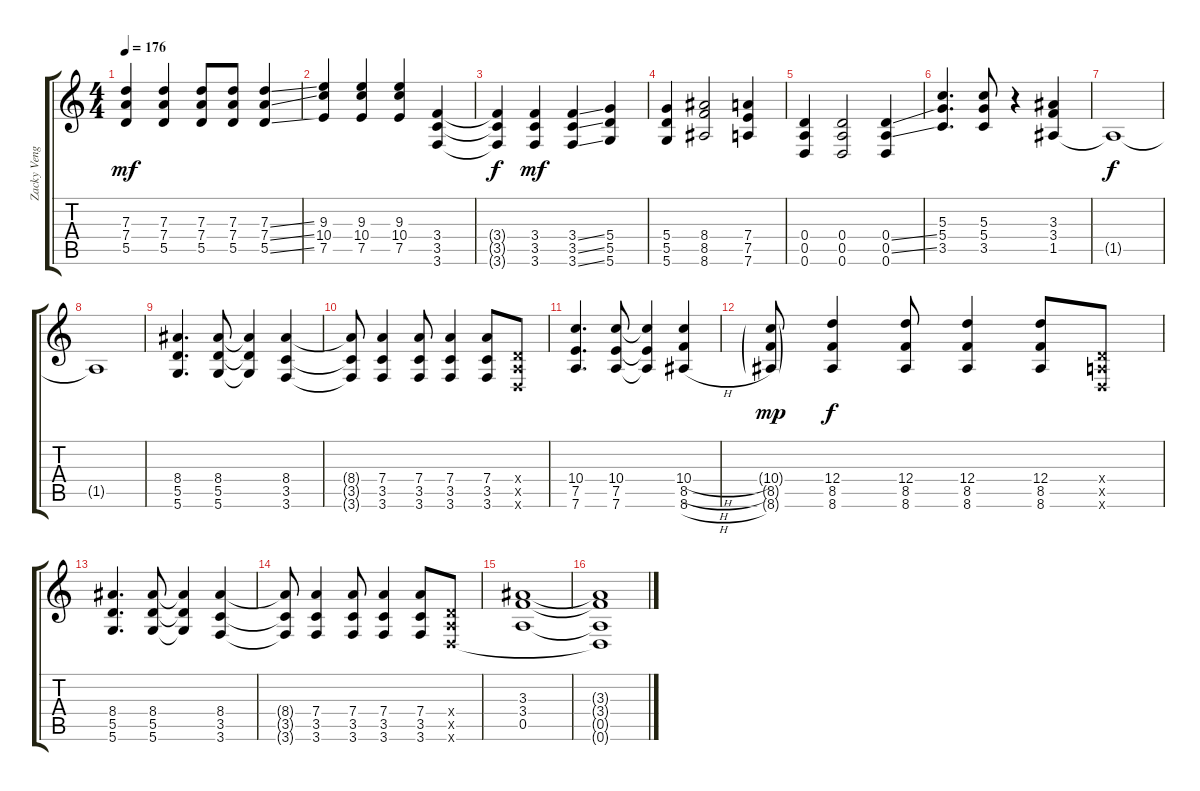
\track ("Zacky Vengeance" "Zacky Veng") {instrument distortionguitar}
\staff {score tabs}
\tuning (E4 B3 G3 D3 A2 D2) {hide}
\ts (4 4)
\tempo 176
\clef g2
\ks c
(7.3 7.4 5.5).4{dy mf} (7.3 7.4 5.5).4 (7.3 7.4 5.5).8 (7.3 7.4 5.5).8 (7.3{ss} 7.4{ss} 5.5{ss}).4 |
(9.3 10.4 7.5).4 (9.3 10.4 7.5).4 (9.3 10.4 7.5).4 (3.4 3.5 3.6).4 |
(3.4{t} 3.5{t} 3.6{t}).4{dy f} (3.4 3.5 3.6).4{dy mf} (3.4{ss} 3.5{ss} 3.6{ss}).4 (5.4 5.5 5.6).4 |
(5.4 5.5 5.6).4 (8.4 8.5 8.6).2 (7.4 7.5 7.6).4 |
(0.4 0.5 0.6).4 (0.4 0.5 0.6).2 (0.4{ss} 0.5{ss} 0.6).4 |
(5.3 5.4 3.5).4{d} (5.3 5.4 3.5).8 r.4 (3.3 3.4 1.5).4 |
1.5{t}.1{dy f} |
1.5{t}.1 |
(8.4 5.5 5.6).4{d} (8.4 5.5 5.6).8 (8.4{t} 5.5{t} 5.6{t}).4 (8.4 3.5 3.6).4 |
(8.4{t} 3.5{t} 3.6{t}).8 (7.4 3.5 3.6).4 (7.4 3.5 3.6).8 (7.4 3.5 3.6).4 (7.4 3.5 3.6).8 (0.4{x} 0.5{x} 0.6{x}).8 |
(10.4 7.5 7.6).4{d} (10.4 7.5 7.6).8 (10.4{t} 7.5{t} 7.6{t}).4 (10.4{h} 8.5{h} 8.6{h}).4 |
(10.4{g} 8.5{g} 8.6{g}).8{dy mp} (12.4 8.5 8.6).4{dy f} (12.4 8.5 8.6).8 (12.4 8.5 8.6).4 (12.4 8.5 8.6).8 (0.4{x} 0.5{x} 0.6{x}).8 |
(8.4 5.5 5.6).4{d} (8.4 5.5 5.6).8 (8.4{t} 5.5{t} 5.6{t}).4 (8.4 3.5 3.6).4 |
(8.4{t} 3.5{t} 3.6{t}).8 (7.4 3.5 3.6).4 (7.4 3.5 3.6).8 (7.4 3.5 3.6).4 (7.4 3.5 3.6).8 (0.4{x} 0.5{x} 0.6{x}).8 |
(3.3 3.4 0.5).1 |
(3.3{t} 3.4{t} 0.5{t} 0.6{t}).1
